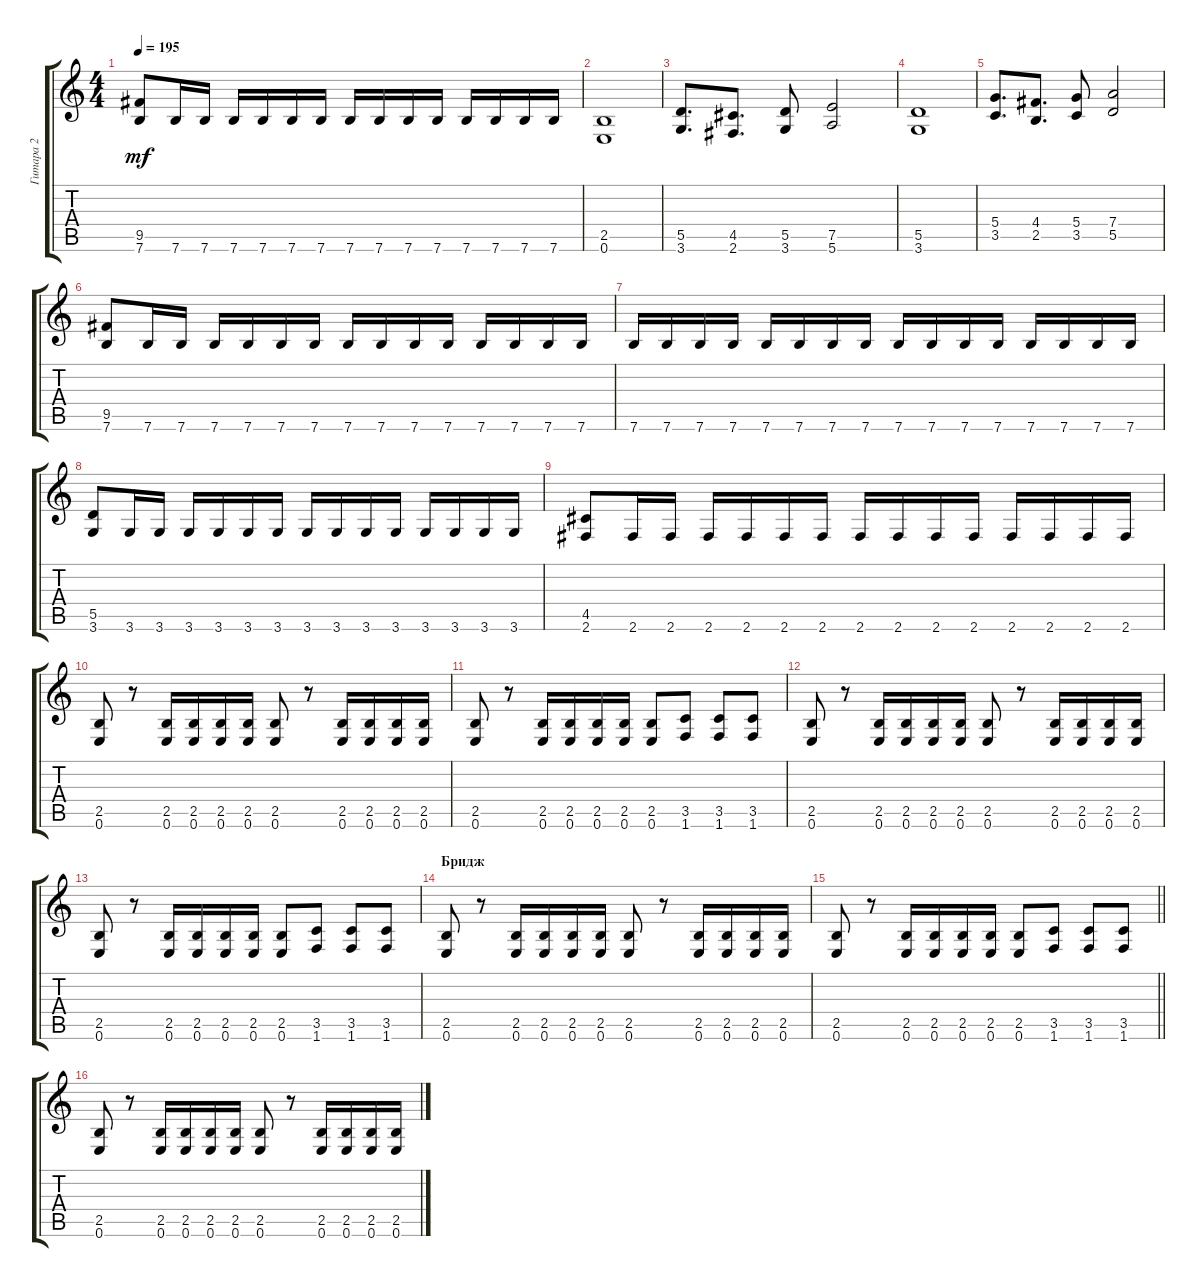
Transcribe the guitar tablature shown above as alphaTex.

\track ("Гитара 2" "Гитара 2") {instrument distortionguitar}
\staff {score tabs}
\tuning (E4 B3 G3 D3 A2 E2) {hide}
\ts (4 4)
\tempo 195
\clef g2
\ks c
(9.5 7.6).8{dy mf} 7.6.16 7.6.16 7.6.16 7.6.16 7.6.16 7.6.16 7.6.16 7.6.16 7.6.16 7.6.16 7.6.16 7.6.16 7.6.16 7.6.16 |
(2.5 0.6).1 |
(5.5 3.6).8{d} (4.5 2.6).8{d} (5.5 3.6).8 (7.5 5.6).2 |
(5.5 3.6).1 |
(5.4 3.5).8{d} (4.4 2.5).8{d} (5.4 3.5).8 (7.4 5.5).2 |
(9.5 7.6).8 7.6.16 7.6.16 7.6.16 7.6.16 7.6.16 7.6.16 7.6.16 7.6.16 7.6.16 7.6.16 7.6.16 7.6.16 7.6.16 7.6.16 |
7.6.16 7.6.16 7.6.16 7.6.16 7.6.16 7.6.16 7.6.16 7.6.16 7.6.16 7.6.16 7.6.16 7.6.16 7.6.16 7.6.16 7.6.16 7.6.16 |
(5.5 3.6).8 3.6.16 3.6.16 3.6.16 3.6.16 3.6.16 3.6.16 3.6.16 3.6.16 3.6.16 3.6.16 3.6.16 3.6.16 3.6.16 3.6.16 |
(4.5 2.6).8 2.6.16 2.6.16 2.6.16 2.6.16 2.6.16 2.6.16 2.6.16 2.6.16 2.6.16 2.6.16 2.6.16 2.6.16 2.6.16 2.6.16 |
(2.5 0.6).8 r.8 (2.5 0.6).16 (2.5 0.6).16 (2.5 0.6).16 (2.5 0.6).16 (2.5 0.6).8 r.8 (2.5 0.6).16 (2.5 0.6).16 (2.5 0.6).16 (2.5 0.6).16 |
(2.5 0.6).8 r.8 (2.5 0.6).16 (2.5 0.6).16 (2.5 0.6).16 (2.5 0.6).16 (2.5 0.6).8 (3.5 1.6).8 (3.5 1.6).8 (3.5 1.6).8 |
(2.5 0.6).8 r.8 (2.5 0.6).16 (2.5 0.6).16 (2.5 0.6).16 (2.5 0.6).16 (2.5 0.6).8 r.8 (2.5 0.6).16 (2.5 0.6).16 (2.5 0.6).16 (2.5 0.6).16 |
(2.5 0.6).8 r.8 (2.5 0.6).16 (2.5 0.6).16 (2.5 0.6).16 (2.5 0.6).16 (2.5 0.6).8 (3.5 1.6).8 (3.5 1.6).8 (3.5 1.6).8 |
\section ("" "Бридж")
(2.5 0.6).8 r.8 (2.5 0.6).16 (2.5 0.6).16 (2.5 0.6).16 (2.5 0.6).16 (2.5 0.6).8 r.8 (2.5 0.6).16 (2.5 0.6).16 (2.5 0.6).16 (2.5 0.6).16 |
\barLineRight lightlight
(2.5 0.6).8 r.8 (2.5 0.6).16 (2.5 0.6).16 (2.5 0.6).16 (2.5 0.6).16 (2.5 0.6).8 (3.5 1.6).8 (3.5 1.6).8 (3.5 1.6).8 |
(2.5 0.6).8 r.8 (2.5 0.6).16 (2.5 0.6).16 (2.5 0.6).16 (2.5 0.6).16 (2.5 0.6).8 r.8 (2.5 0.6).16 (2.5 0.6).16 (2.5 0.6).16 (2.5 0.6).16
